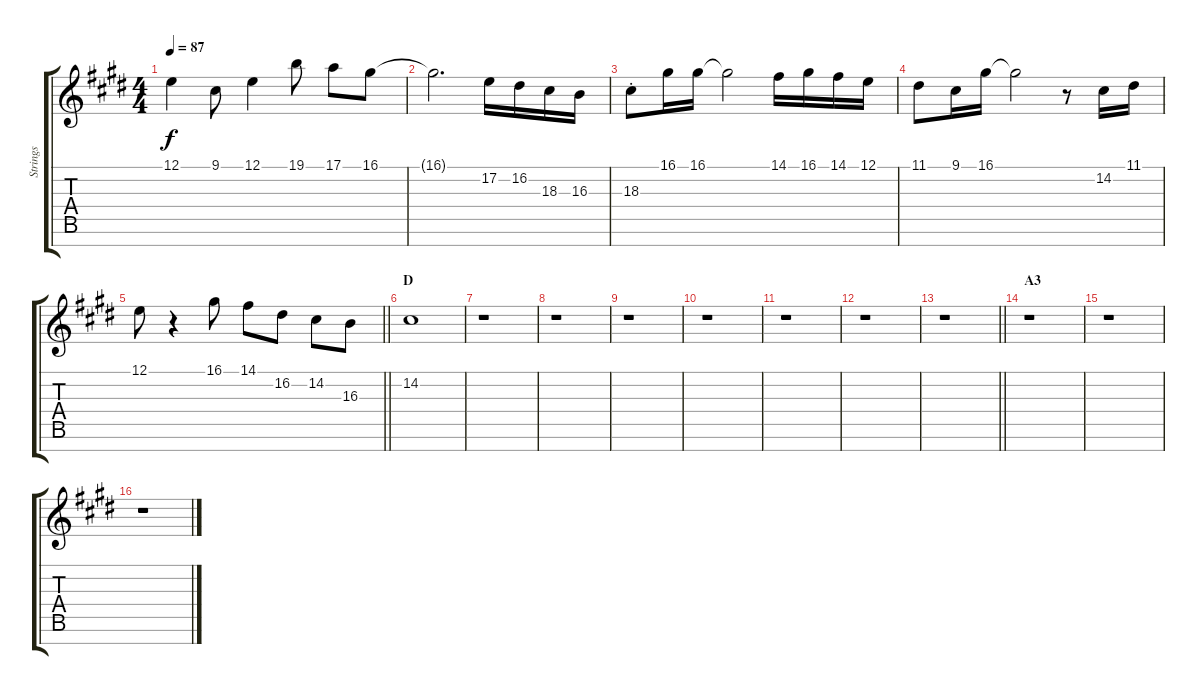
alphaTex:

\track ("Strings" "Strings") {instrument stringensemble1}
\staff {score tabs}
\tuning (E4 B3 G3 D3 A2 E2 B1) {hide}
\ts (4 4)
\tempo 87
\clef g2
\ks e
12.1.4{dy f} 9.1.8 12.1.4 19.1.8 17.1.8 16.1.8 |
16.1{t}.2{d} 17.2.16 16.2.16 18.3.16 16.3.16 |
18.3{st}.8 16.1.16 16.1.16 16.1{t}.2 14.1.16 16.1.16 14.1.16 12.1.16 |
11.1.8 9.1.16 16.1.16 16.1{t}.2 r.8 14.2.16 11.1.16 |
\barLineRight lightlight
12.1.8 r.4 16.1.8 14.1.8 16.2.8 14.2.8 16.3.8 |
\section ("" "D")
14.2.1{volume 0} |
r.1 |
r.1 |
r.1 |
r.1 |
r.1 |
r.1 |
\barLineRight lightlight
r.1 |
\section ("" "A3")
r.1 |
r.1 |
r.1
